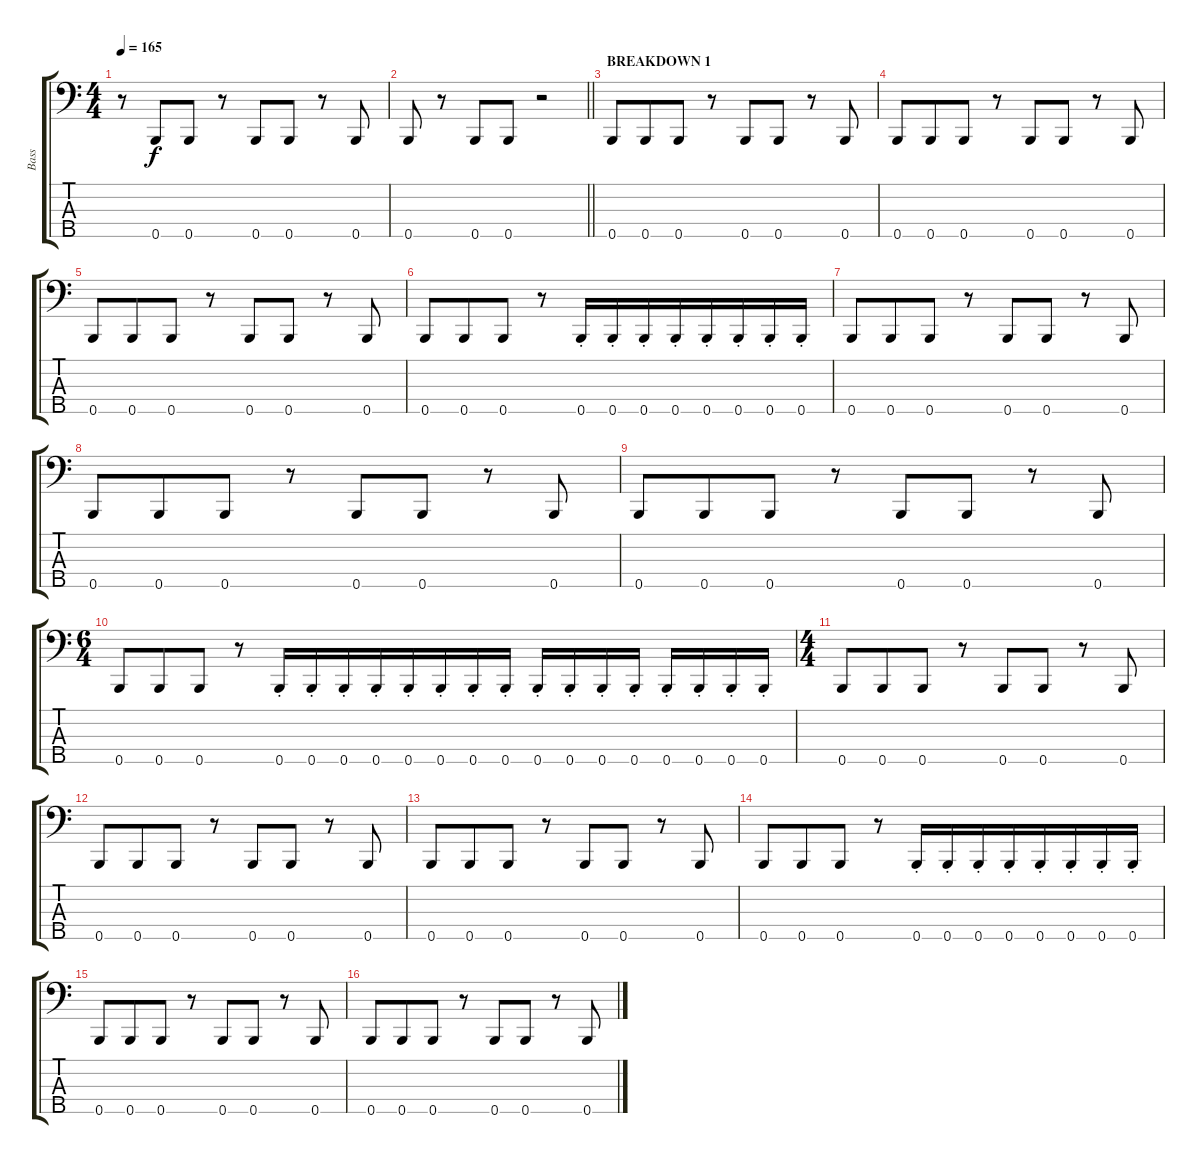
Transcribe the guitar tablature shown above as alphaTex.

\track ("Bass" "Bass") {instrument electricbassfinger}
\staff {score tabs}
\tuning (Gb2 D2 A1 E1 B0) {hide}
\ts (4 4)
\tempo 165
\clef f4
\ks c
r.8{dy f} 0.5.8{beam merge} 0.5.8 r.8 0.5.8 0.5.8 r.8 0.5.8 |
\barLineRight lightlight
0.5.8 r.8 0.5.8 0.5.8 r.2 |
\section ("" "BREAKDOWN 1")
0.5.8{volume 15} 0.5.8{beam merge} 0.5.8 r.8 0.5.8 0.5.8 r.8 0.5.8 |
0.5.8 0.5.8{beam merge} 0.5.8 r.8 0.5.8 0.5.8 r.8 0.5.8 |
0.5.8 0.5.8{beam merge} 0.5.8 r.8 0.5.8 0.5.8 r.8 0.5.8 |
0.5.8 0.5.8{beam merge} 0.5.8 r.8 0.5{st}.16 0.5{st}.16 0.5{st}.16 0.5{st}.16{beam merge} 0.5{st}.16 0.5{st}.16 0.5{st}.16 0.5{st}.16 |
0.5.8 0.5.8{beam merge} 0.5.8 r.8 0.5.8 0.5.8 r.8 0.5.8 |
0.5.8 0.5.8{beam merge} 0.5.8 r.8 0.5.8 0.5.8 r.8 0.5.8 |
0.5.8 0.5.8{beam merge} 0.5.8 r.8 0.5.8 0.5.8 r.8 0.5.8 |
\ts (6 4)
0.5.8 0.5.8{beam merge} 0.5.8 r.8 0.5{st}.16 0.5{st}.16 0.5{st}.16 0.5{st}.16{beam merge} 0.5{st}.16 0.5{st}.16 0.5{st}.16 0.5{st}.16 0.5{st}.16 0.5{st}.16 0.5{st}.16 0.5{st}.16 0.5{st}.16 0.5{st}.16 0.5{st}.16 0.5{st}.16 |
\ts (4 4)
0.5.8 0.5.8{beam merge} 0.5.8 r.8 0.5.8 0.5.8 r.8 0.5.8 |
0.5.8 0.5.8{beam merge} 0.5.8 r.8 0.5.8 0.5.8 r.8 0.5.8 |
0.5.8 0.5.8{beam merge} 0.5.8 r.8 0.5.8 0.5.8 r.8 0.5.8 |
0.5.8 0.5.8{beam merge} 0.5.8 r.8 0.5{st}.16 0.5{st}.16 0.5{st}.16 0.5{st}.16{beam merge} 0.5{st}.16 0.5{st}.16 0.5{st}.16 0.5{st}.16 |
0.5.8 0.5.8{beam merge} 0.5.8 r.8 0.5.8 0.5.8 r.8 0.5.8 |
0.5.8 0.5.8{beam merge} 0.5.8 r.8 0.5.8 0.5.8 r.8 0.5.8
